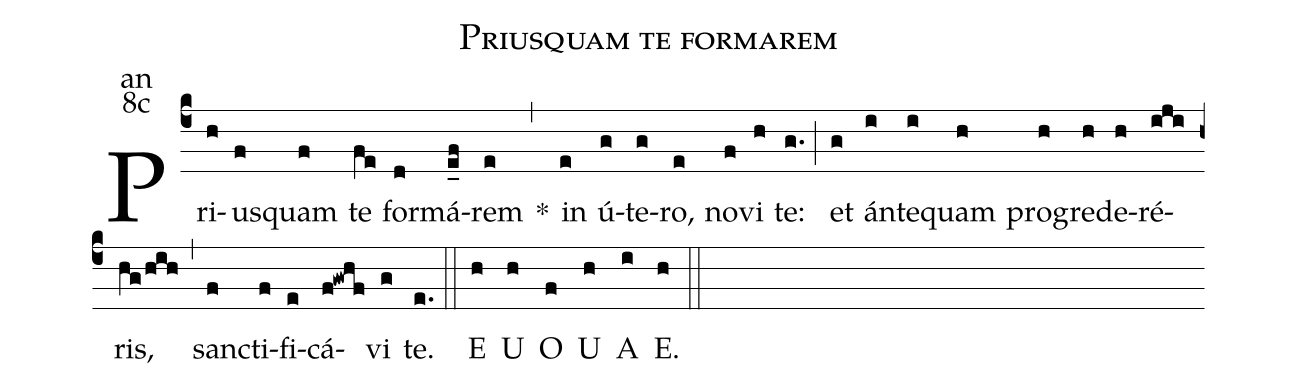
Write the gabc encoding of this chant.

name:Priusquam te formarem;
office-part:an;
mode:8c;
%%
(c4) Pri(h)us(f)quam(f) te(fe) for(d)má(e_f)rem(e) <sp>*</sp>(,) in(e) ú(g)te(g)ro,(e) no(f)vi(h) te:(g.) (;)
et(g) án(i)te(i)quam(h) pro(h)gre(h)de(h)ré(iji)ris,(hg/hih) (,) sanc(f)ti(f)fi(e)cá(f!gwhf)vi(g) te.(e.) (::)
<eu>E(h) U(h) O(f) U(h) A(i) E.(h) </eu>(::)
